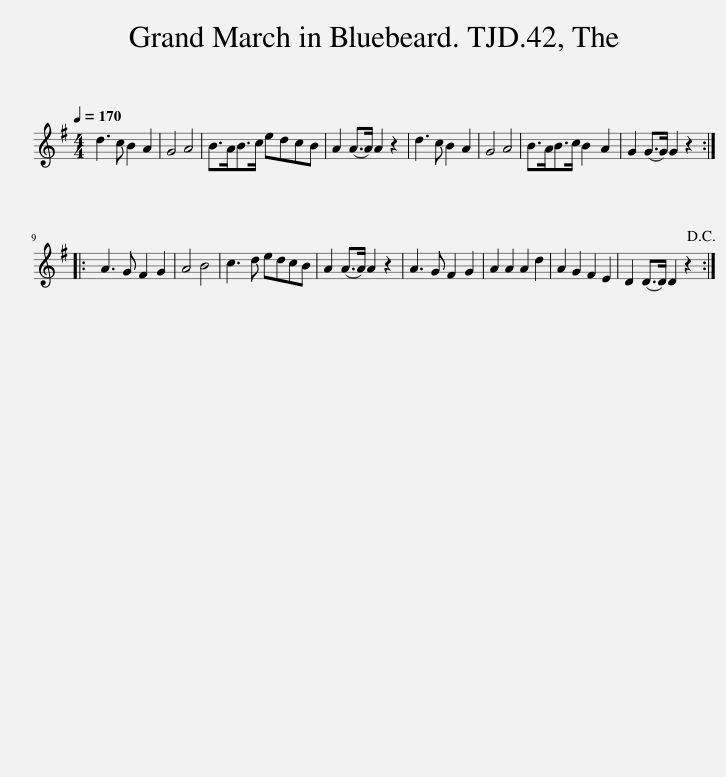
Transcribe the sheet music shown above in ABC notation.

X:1
L:1/8
Q:1/4=170
M:4/4
I:linebreak $
K:G
V:1 treble
V:1
 d3 c B2 A2 | G4 A4 | B>AB>c edcB | A2 (A>A) A2 z2 | d3 c B2 A2 | %5
 G4 A4 | B>AB>c B2 A2 | G2 (G>G) G2 z2 ::$ A3 G F2 G2 | A4 B4 | %10
 c3 d edcB | A2 (A>A) A2 z2 | A3 G F2 G2 | A2 A2 A2 d2 | A2 G2 F2 E2 | %15
 D2 (D>D) D2 z2!D.C.! :| %16
